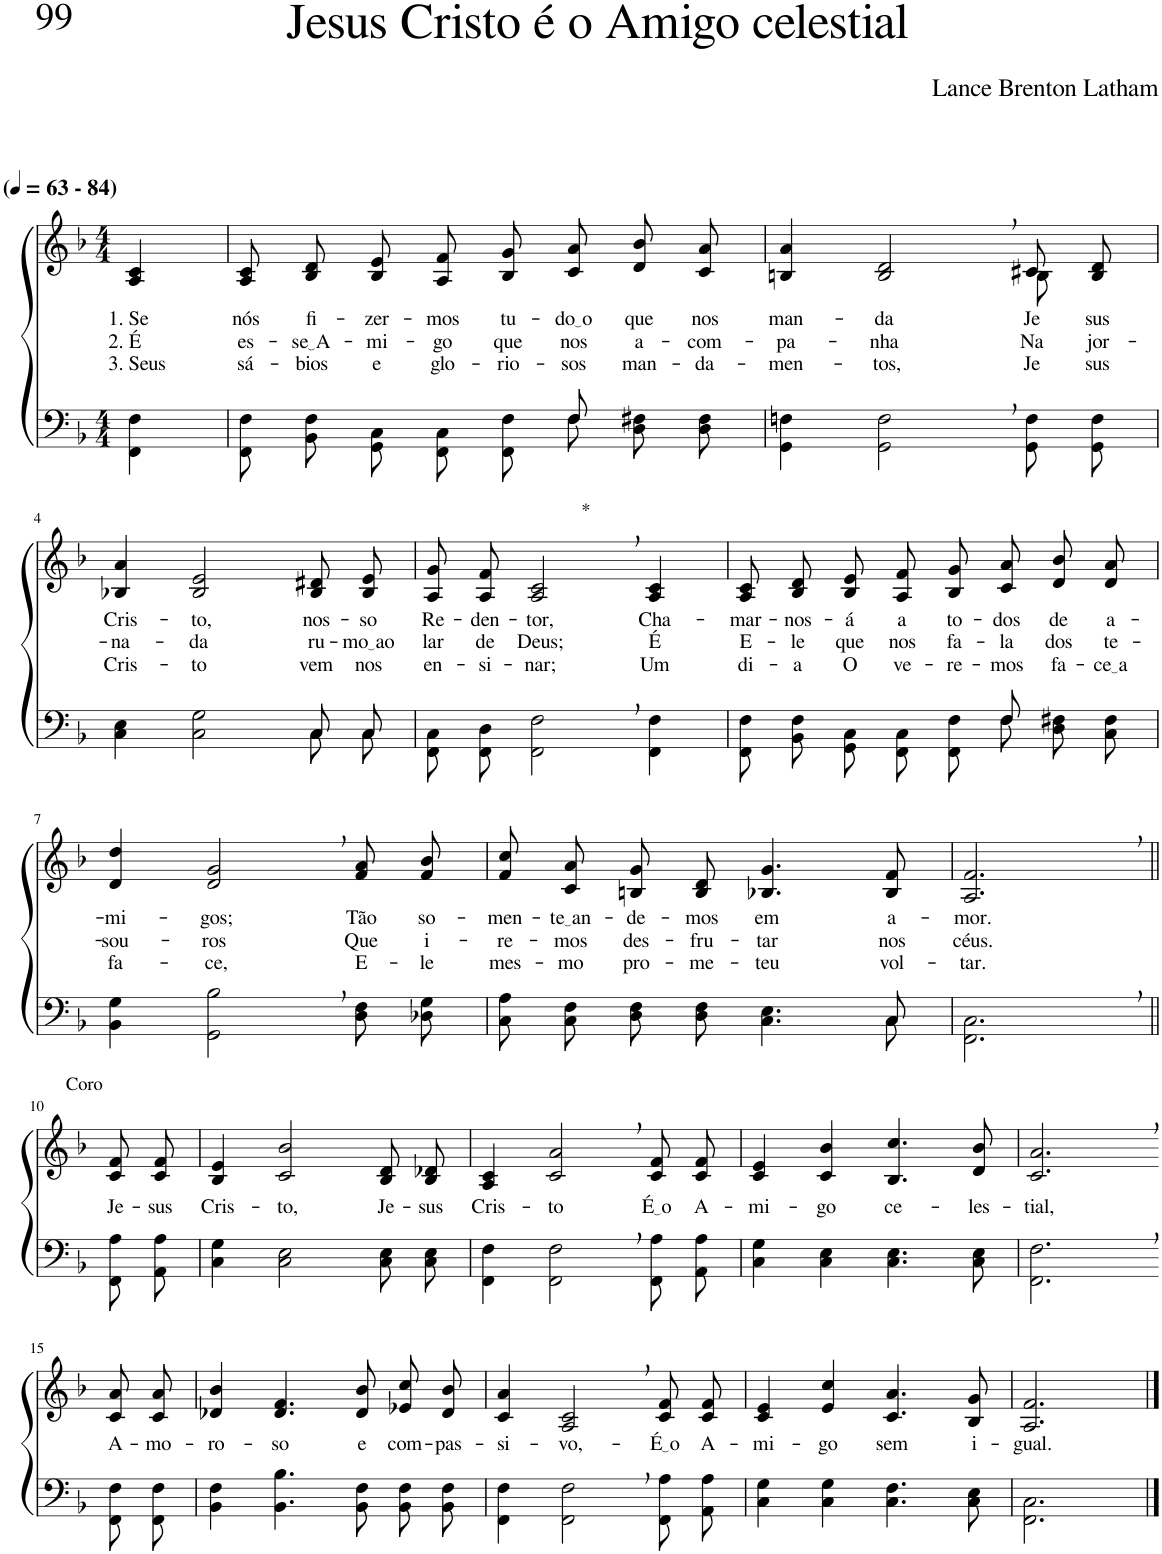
**kern	**kern	**text	**text	**text
*part2	*part1	*part1	*part1	*part1
*staff2	*staff1	*staff1	*staff1	*staff1
*I"Parte III e IV	*I"Parte I e II	*	*	*
*clefF4	*clefG2	*	*	*
*Trd-1c-2	*Trd-1c-2	*	*	*
*k[b-]	*k[b-]	*	*	*
*M4/4	*M4/4	*	*	*
*MM63	*MM63	*	*	*
=1	=1	=1	=1	=1
!	!LO:TX:a:B:t=(	!	!	!
!	!LO:TX:a:B:t=- 84)	!	!	!
!	!	!LO:LY:b	!LO:LY:b	!LO:LY:b
4FF\ 4F\	4A/ 4c/	1. Se	2. É	3. Seus
=2	=2	=2	=2	=2
*^	*	*	*	*
!	!	!	!LO:LY:b	!LO:LY:b	!LO:LY:b
2ryy	8FF/ 8F/L	8A/ 8c/L	nós	es-	sá-
!	!	!	!LO:LY:b	!LO:LY:b	!LO:LY:b
.	8BB-/ 8F/J	8B-/ 8d/J	fi-	se A	-bios
!	!	!	!LO:LY:b	!LO:LY:b	!LO:LY:b
.	8GG/ 8C/L	8B-/ 8e/L	-zer-	-mi-	e
!	!	!	!LO:LY:b	!LO:LY:b	!LO:LY:b
.	8FF/ 8C/J	8A/ 8f/J	-mos	-go	glo-
!	!	!	!LO:LY:b	!LO:LY:b	!LO:LY:b
8ryy	8FF/ 8F/L	8B-/ 8g/L	tu-	que	-rio-
!	!	!	!LO:LY:b	!LO:LY:b	!LO:LY:b
8F/	8F/J	8c/ 8a/J	do o	nos	-sos
!	!	!	!LO:LY:b	!LO:LY:b	!LO:LY:b
4ryy	8D\ 8F#X\L	8d/ 8b-/L	que	a-	man-
!	!	!	!LO:LY:b	!LO:LY:b	!LO:LY:b
.	8D\ 8F#\J	8c/ 8a/J	nos	-com-	-da-
=3	=3	=3	=3	=3	=3
!	!	!	!LO:LY:b	!LO:LY:b	!LO:LY:b
*v	*v	*^	*	*	*
4GG\ 4Fn\	4Bn/ 4a/	2.ryy	man-	-pa-	-men-
!	!	!	!LO:LY:b	!LO:LY:b	!LO:LY:b
2GG\, 2F\,	2B/, 2d/,	.	-da	-nha	-tos,
!	!	!	!LO:LY:b	!LO:LY:b	!LO:LY:b
8GG/ 8F/L	8c#X/L	8B\	Je-	Na	Je-
!	!	!	!LO:LY:b	!LO:LY:b	!LO:LY:b
8GG/ 8F/J	8B/ 8d/J	8ryy	-sus	jor-	-sus
!!LO:LB:g=z
=4	=4	=4	=4	=4	=4
*^	*	*	*	*	*
!	!	!	!	!LO:LY:b	!LO:LY:b	!LO:LY:b
*	*	*v	*v	*	*	*
4C\ 4E\	2.ryy	4B-X/ 4a/	Cris-	-na-	Cris-
!	!	!	!LO:LY:b	!LO:LY:b	!LO:LY:b
2C\ 2G\	.	2B-/ 2e/	-to,	-da	-to
!	!	!	!LO:LY:b	!LO:LY:b	!LO:LY:b
8C\L	8C/L	8B-/ 8d#X/L	nos-	ru-	vem
!	!	!	!LO:LY:b	!LO:LY:b	!LO:LY:b
8C\J	8C/J	8B-/ 8e/J	-so	mo ao	nos
=5	=5	=5	=5	=5	=5
!	!	!	!LO:LY:b	!LO:LY:b	!LO:LY:b
*v	*v	*	*	*	*
8FF/ 8C/L	8A/ 8g/L	Re-	lar	en-
!	!	!LO:LY:b	!LO:LY:b	!LO:LY:b
8FF/ 8D/J	8A/ 8f/J	-den-	de	-si-
!	!LO:TX:a:t=*	!	!	!
!	!	!LO:LY:b	!LO:LY:b	!LO:LY:b
2FF\, 2F\,	2A/, 2c/,	-tor,	Deus;	-nar;
!	!	!LO:LY:b	!LO:LY:b	!LO:LY:b
4FF\ 4F\	4A/ 4c/	Cha-	É	Um
=6	=6	=6	=6	=6
*^	*	*	*	*
!	!	!	!LO:LY:b	!LO:LY:b	!LO:LY:b
8FF/ 8F/L	2ryy	8A/ 8c/L	-mar-	E-	di-
!	!	!	!LO:LY:b	!LO:LY:b	!LO:LY:b
8BB-/ 8F/J	.	8B-/ 8d/J	-nos-	-le	-a
!	!	!	!LO:LY:b	!LO:LY:b	!LO:LY:b
8GG/ 8C/L	.	8B-/ 8e/L	-á	que	O
!	!	!	!LO:LY:b	!LO:LY:b	!LO:LY:b
8FF/ 8C/J	.	8A/ 8f/J	a	nos	ve-
!	!	!	!LO:LY:b	!LO:LY:b	!LO:LY:b
8FF/ 8F/L	8ryy	8B-/ 8g/L	to-	fa-	-re-
!	!	!	!LO:LY:b	!LO:LY:b	!LO:LY:b
8F/J	8F/	8c/ 8a/J	-dos	-la	-mos
!	!	!	!LO:LY:b	!LO:LY:b	!LO:LY:b
8D\ 8F#X\L	4ryy	8d/ 8b-/L	de	dos	fa-
!	!	!	!LO:LY:b	!LO:LY:b	!LO:LY:b
8C\ 8F#\J	.	8d/ 8a/J	a-	te-	ce a
*v	*v	*	*	*	*
!!LO:LB:g=z
=7	=7	=7	=7	=7
!	!	!LO:LY:b	!LO:LY:b	!LO:LY:b
4BB-\ 4G\	4d/ 4dd/	-mi-	-sou-	fa-
!	!	!LO:LY:b	!LO:LY:b	!LO:LY:b
2GG\, 2B-\,	2d/, 2g/,	-gos;	-ros	-ce,
!	!	!LO:LY:b	!LO:LY:b	!LO:LY:b
8D\ 8F\L	8f/ 8a/L	Tão	Que	E-
!	!	!LO:LY:b	!LO:LY:b	!LO:LY:b
8D-X\ 8G\J	8f/ 8b-/J	so-	i-	-le
=8	=8	=8	=8	=8
*^	*	*	*	*
!	!	!	!LO:LY:b	!LO:LY:b	!LO:LY:b
8C\ 8A\L	2..ryy	8f/ 8cc/L	-men-	-re-	mes-
!	!	!	!LO:LY:b	!LO:LY:b	!LO:LY:b
8C\ 8F\J	.	8c/ 8a/J	te an	-mos	-mo
!	!	!	!LO:LY:b	!LO:LY:b	!LO:LY:b
8D\ 8F\L	.	8Bn/ 8g/L	-de-	des-	pro-
!	!	!	!LO:LY:b	!LO:LY:b	!LO:LY:b
8D\ 8F\J	.	8B/ 8d/J	-mos	-fru-	-me-
!	!	!	!LO:LY:b	!LO:LY:b	!LO:LY:b
4.C\ 4.E\	.	4.B-X/ 4.g/	em	-tar	-teu
!	!	!	!LO:LY:b	!LO:LY:b	!LO:LY:b
8C\	8C/	8B-/ 8f/	a-	nos	vol-
=9	=9	=9	=9	=9	=9
!	!	!	!LO:LY:b	!LO:LY:b	!LO:LY:b
*v	*v	*	*	*	*
2.FF\, 2.C\,	2.A/, 2.f/,	-mor.	céus.	-tar.
!!LO:LB:g=z
=10||	=10||	=10||	=10||	=10||
!	!LO:TX:a:t=Coro	!	!	!
!	!	!LO:LY:b	!	!
8FF/ 8A/L	8c/ 8f/L	Je-	.	.
!	!	!LO:LY:b	!	!
8AA/ 8A/J	8c/ 8f/J	-sus	.	.
=11	=11	=11	=11	=11
!	!	!LO:LY:b	!	!
4C\ 4G\	4B-/ 4e/	Cris-	.	.
!	!	!LO:LY:b	!	!
2C\ 2E\	2c/ 2b-/	-to,	.	.
!	!	!LO:LY:b	!	!
8C\ 8E\L	8B-/ 8d/L	Je-	.	.
!	!	!LO:LY:b	!	!
8C\ 8E\J	8B-/ 8d-X/J	-sus	.	.
=12	=12	=12	=12	=12
!	!	!LO:LY:b	!	!
4FF\ 4F\	4A/ 4c/	Cris-	.	.
!	!	!LO:LY:b	!	!
2FF\, 2F\,	2c/, 2a/,	-to	.	.
!	!	!LO:LY:b	!	!
8FF/ 8A/L	8c/ 8f/L	É o	.	.
!	!	!LO:LY:b	!	!
8AA/ 8A/J	8c/ 8f/J	A-	.	.
=13	=13	=13	=13	=13
!	!	!LO:LY:b	!	!
4C\ 4G\	4c/ 4e/	-mi-	.	.
!	!	!LO:LY:b	!	!
4C\ 4E\	4c/ 4b-/	-go	.	.
!	!	!LO:LY:b	!	!
4.C\ 4.E\	4.B-/ 4.cc/	ce-	.	.
!	!	!LO:LY:b	!	!
8C\ 8E\	8d/ 8b-/	-les-	.	.
=14	=14	=14	=14	=14
!	!	!LO:LY:b	!	!
2.FF\, 2.F\,	2.c/, 2.a/,	-tial,	.	.
!!LO:LB:g=z
=15-	=15-	=15-	=15-	=15-
!	!	!LO:LY:b	!	!
8FF/ 8F/L	8c/ 8a/L	A-	.	.
!	!	!LO:LY:b	!	!
8FF/ 8F/J	8c/ 8a/J	-mo-	.	.
=16	=16	=16	=16	=16
!	!	!LO:LY:b	!	!
4BB-\ 4F\	4d-X/ 4b-/	-ro-	.	.
!	!	!LO:LY:b	!	!
4.BB-\ 4.B-\	4.d-/ 4.f/	-so	.	.
!	!	!LO:LY:b	!	!
8BB-\ 8F\	8d-/ 8b-/	e	.	.
!	!	!LO:LY:b	!	!
8BB-\ 8F\L	8e-X/ 8cc/L	com-	.	.
!	!	!LO:LY:b	!	!
8BB-\ 8F\J	8d-/ 8b-/J	-pas-	.	.
=17	=17	=17	=17	=17
!	!	!LO:LY:b	!	!
4FF\ 4F\	4c/ 4a/	-si-	.	.
!	!	!LO:LY:b	!	!
2FF\, 2F\,	2A/, 2c/,	-vo,-	.	.
!	!	!LO:LY:b	!	!
8FF/ 8A/L	8c/ 8f/L	É o	.	.
!	!	!LO:LY:b	!	!
8AA/ 8A/J	8c/ 8f/J	A-	.	.
=18	=18	=18	=18	=18
!	!	!LO:LY:b	!	!
4C\ 4G\	4c/ 4e/	-mi-	.	.
!	!	!LO:LY:b	!	!
4C\ 4G\	4e/ 4cc/	-go	.	.
!	!	!LO:LY:b	!	!
4.C\ 4.F\	4.c/ 4.a/	sem	.	.
!	!	!LO:LY:b	!	!
8C\ 8E\	8B-/ 8g/	i-	.	.
=19	=19	=19	=19	=19
!	!	!LO:LY:b	!	!
2.FF\ 2.C\	2.A/ 2.f/	-gual.	.	.
==	==	==	==	==
*-	*-	*-	*-	*-
